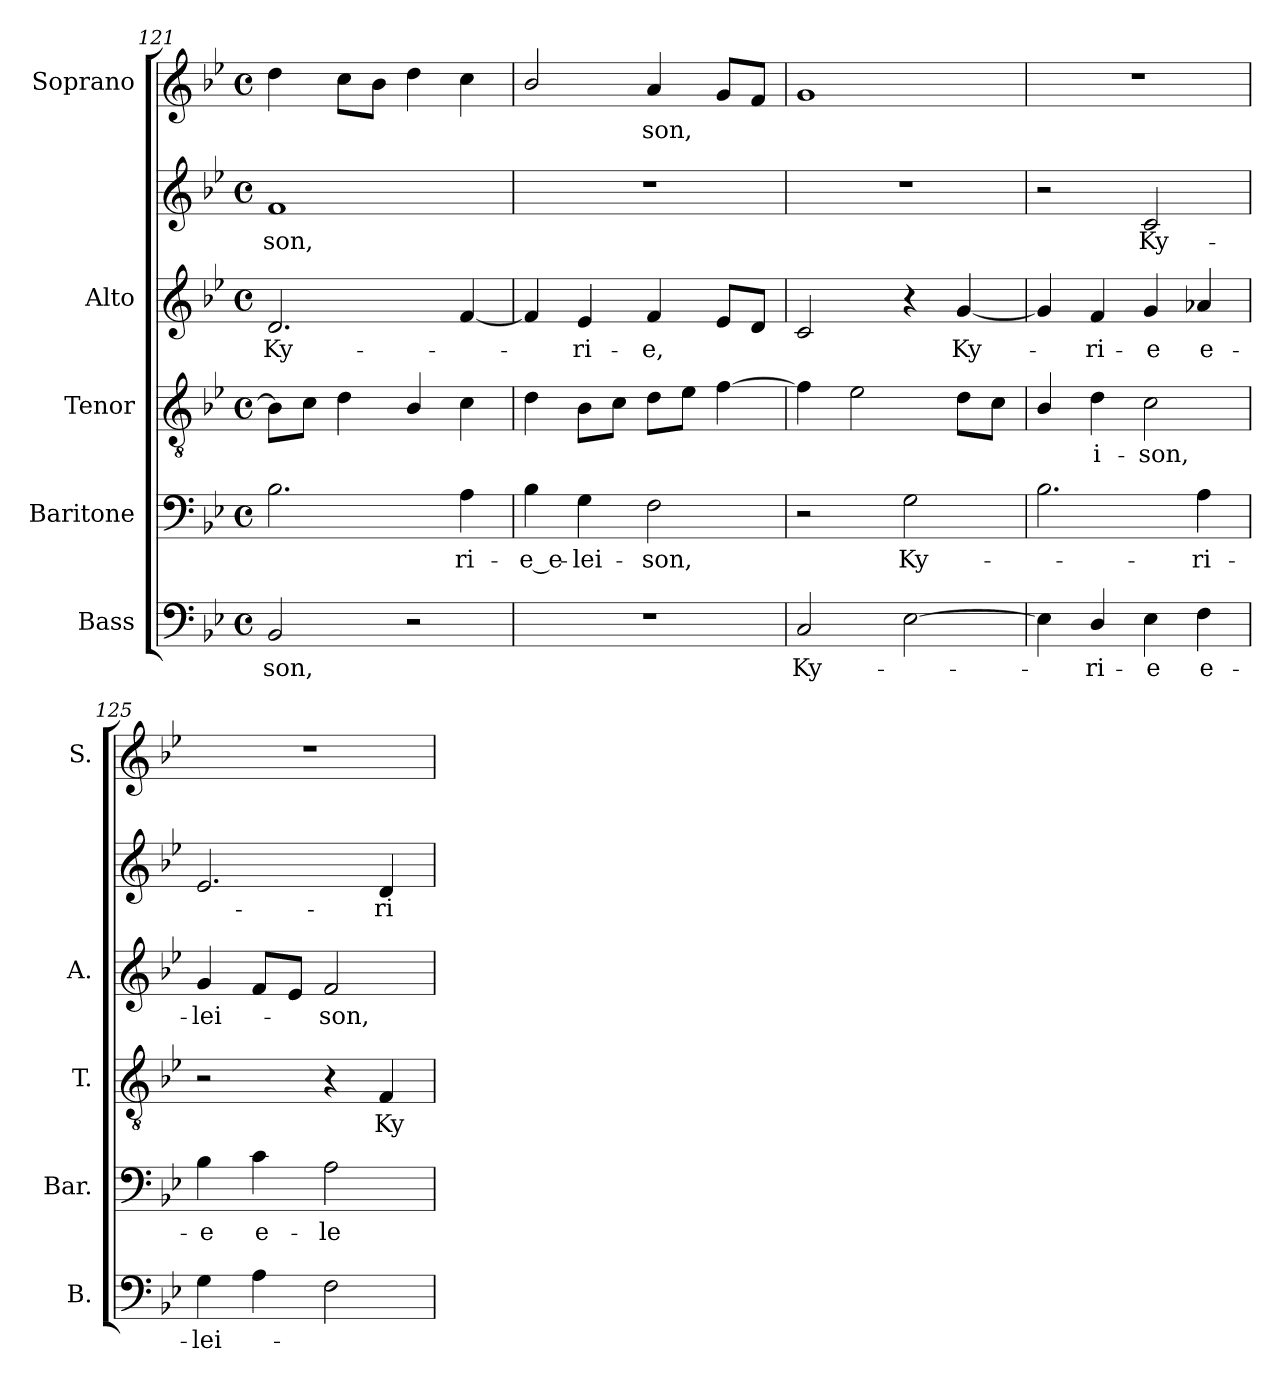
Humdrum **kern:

**kern	**text	**kern	**text	**kern	**text	**kern	**text	**kern	**text	**kern	**text
*part6	*part6	*part5	*part5	*part4	*part4	*part3	*part3	*part2	*part2	*part1	*part1
*staff6	*staff6	*staff5	*staff5	*staff4	*staff4	*staff3	*staff3	*staff2	*staff2	*staff1	*staff1
*I"Bass	*	*I"Baritone	*	*I"Tenor	*	*I"Alto	*	*	*	*I"Soprano	*
*I'B.	*	*I'Bar.	*	*I'T.	*	*I'A.	*	*	*	*I'S.	*
*clefF4	*	*clefF4	*	*clefGv2	*	*clefG2	*	*clefG2	*	*clefG2	*
*	*	*	*	*ITrd7c12	*	*	*	*	*	*	*
*k[b-e-]	*	*k[b-e-]	*	*k[b-e-]	*	*k[b-e-]	*	*k[b-e-]	*	*k[b-e-]	*
*B-:	*	*B-:	*	*B-:	*	*B-:	*	*B-:	*	*B-:	*
*M4/4	*	*M4/4	*	*M4/4	*	*M4/4	*	*M4/4	*	*M4/4	*
*met(c)	*	*met(c)	*	*met(c)	*	*met(c)	*	*met(c)	*	*met(c)	*
=121	=121	=121	=121	=121	=121	=121	=121	=121	=121	=121	=121
!	!LO:LY:b:color=#000000	!	!	!	!	!	!	!	!	!	!
!	!	!	!	!	!	!	!LO:LY:b:color=#000000	!	!	!	!
!	!	!	!	!	!	!	!	!	!LO:LY:b:color=#000000	!	!
2BB-i/	-son,	2.B-i\	.	8BB-i\L]	.	2.di/	Ky-	1fi	-son,	4ddi\	.
.	.	.	.	8Ci\J	.	.	.	.	.	.	.
.	.	.	.	4Di\	.	.	.	.	.	8cci\L	.
.	.	.	.	.	.	.	.	.	.	8b-i\J	.
2r	.	.	.	4BB-i/	.	.	.	.	.	4ddi\	.
!	!	!	!LO:LY:b:color=#000000	!	!	!	!	!	!	!	!
.	.	4Ai\	-ri-	4Ci\	.	[4fi/	.	.	.	4cci\	.
=122	=122	=122	=122	=122	=122	=122	=122	=122	=122	=122	=122
!	!	!	!LO:LY:b:color=#000000	!	!	!	!	!	!	!	!
1r	.	4B-i\	-e_e-	4Di\	.	4fi/]	.	1r	.	2b-i/	.
!	!	!	!LO:LY:b:color=#000000	!	!	!	!	!	!	!	!
!	!	!	!	!	!	!	!LO:LY:b:color=#000000	!	!	!	!
.	.	4Gi\	-lei-	8BB-i\L	.	4e-i/	-ri-	.	.	.	.
.	.	.	.	8Ci\J	.	.	.	.	.	.	.
!	!	!	!LO:LY:b:color=#000000	!	!	!	!	!	!	!	!
!	!	!	!	!	!	!	!LO:LY:b:color=#000000	!	!	!	!
!	!	!	!	!	!	!	!	!	!	!	!LO:LY:b:color=#000000
.	.	2Fi\	-son,	8Di\L	.	4fi/	-e,	.	.	4ai/	-son,
.	.	.	.	8E-i\J	.	.	.	.	.	.	.
.	.	.	.	[4Fi\	.	8e-i/L	.	.	.	8gi/L	.
.	.	.	.	.	.	8di/J	.	.	.	8fi/J	.
=123	=123	=123	=123	=123	=123	=123	=123	=123	=123	=123	=123
!	!LO:LY:b:color=#000000	!	!	!	!	!	!	!	!	!	!
2Ci/	Ky-	2r	.	4Fi\]	.	2ci/	.	1r	.	1gi	.
.	.	.	.	2E-i\	.	.	.	.	.	.	.
!	!	!	!LO:LY:b:color=#000000	!	!	!	!	!	!	!	!
[2E-i\	.	2Gi\	Ky-	.	.	4r	.	.	.	.	.
!	!	!	!	!	!	!	!LO:LY:b:color=#000000	!	!	!	!
.	.	.	.	8Di\L	.	[4gi/	Ky-	.	.	.	.
.	.	.	.	8Ci\J	.	.	.	.	.	.	.
=124	=124	=124	=124	=124	=124	=124	=124	=124	=124	=124	=124
4E-i\]	.	2.B-i\	.	4BB-i/	.	4gi/]	.	2r	.	1r	.
!	!LO:LY:b:color=#000000	!	!	!	!	!	!	!	!	!	!
!	!	!	!	!	!LO:LY:b:color=#000000	!	!	!	!	!	!
!	!	!	!	!	!	!	!LO:LY:b:color=#000000	!	!	!	!
4Di/	-ri-	.	.	4Di\	-i-	4fi/	-ri-	.	.	.	.
!	!LO:LY:b:color=#000000	!	!	!	!	!	!	!	!	!	!
!	!	!	!	!	!LO:LY:b:color=#000000	!	!	!	!	!	!
!	!	!	!	!	!	!	!LO:LY:b:color=#000000	!	!	!	!
!	!	!	!	!	!	!	!	!	!LO:LY:b:color=#000000	!	!
4E-i\	-e	.	.	2Ci\	-son,	4gi/	-e	2ci/	Ky-	.	.
!	!LO:LY:b:color=#000000	!	!	!	!	!	!	!	!	!	!
!	!	!	!LO:LY:b:color=#000000	!	!	!	!	!	!	!	!
!	!	!	!	!	!	!	!LO:LY:b:color=#000000	!	!	!	!
4Fi\	e-	4Ai\	-ri-	.	.	4a-i/	e-	.	.	.	.
=125	=125	=125	=125	=125	=125	=125	=125	=125	=125	=125	=125
!	!LO:LY:b:color=#000000	!	!	!	!	!	!	!	!	!	!
!	!	!	!LO:LY:b:color=#000000	!	!	!	!	!	!	!	!
!	!	!	!	!	!	!	!LO:LY:b:color=#000000	!	!	!	!
4Gi\	-lei-	4B-i\	-e	2r	.	4gi/	-lei-	2.e-i/	.	1r	.
!	!	!	!LO:LY:b:color=#000000	!	!	!	!	!	!	!	!
4Ai\	.	4ci\	e-	.	.	8fi/L	.	.	.	.	.
.	.	.	.	.	.	8e-i/J	.	.	.	.	.
!	!	!	!LO:LY:b:color=#000000	!	!	!	!	!	!	!	!
!	!	!	!	!	!	!	!LO:LY:b:color=#000000	!	!	!	!
2Fi\	.	2Ai\	-le-	4r	.	2fi/	-son,	.	.	.	.
!	!	!	!	!	!LO:LY:b:color=#000000	!	!	!	!	!	!
!	!	!	!	!	!	!	!	!	!LO:LY:b:color=#000000	!	!
.	.	.	.	4FFi/	Ky-	.	.	4di/	-ri-	.	.
=	=	=	=	=	=	=	=	=	=	=	=
*-	*-	*-	*-	*-	*-	*-	*-	*-	*-	*-	*-
